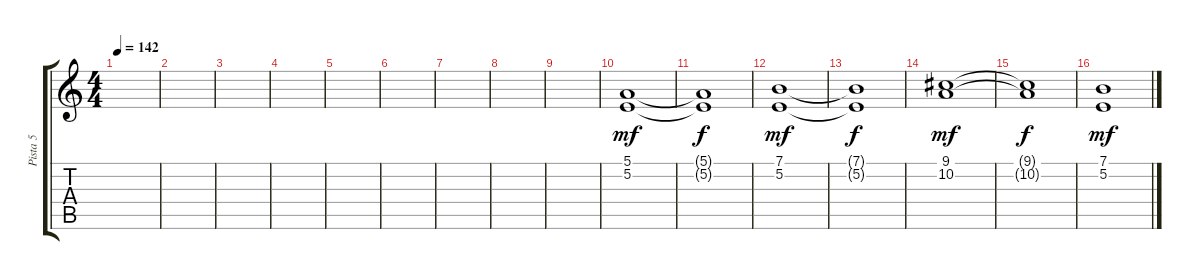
\track ("Pista 5" "Pista 5") {instrument pad1newage}
\staff {score tabs}
\tuning (E4 B3 G3 D3 A2 E2) {hide}
\ts (4 4)
\tempo 142
\clef g2
\ks c
|
|
|
|
|
|
|
|
|
(5.1 5.2).1{dy mf volume 7} |
(5.1{t} 5.2{t}).1{dy f} |
(7.1 5.2).1{dy mf} |
(7.1{t} 5.2{t}).1{dy f} |
(9.1 10.2).1{dy mf} |
(9.1{t} 10.2{t}).1{dy f} |
(7.1 5.2).1{dy mf}
